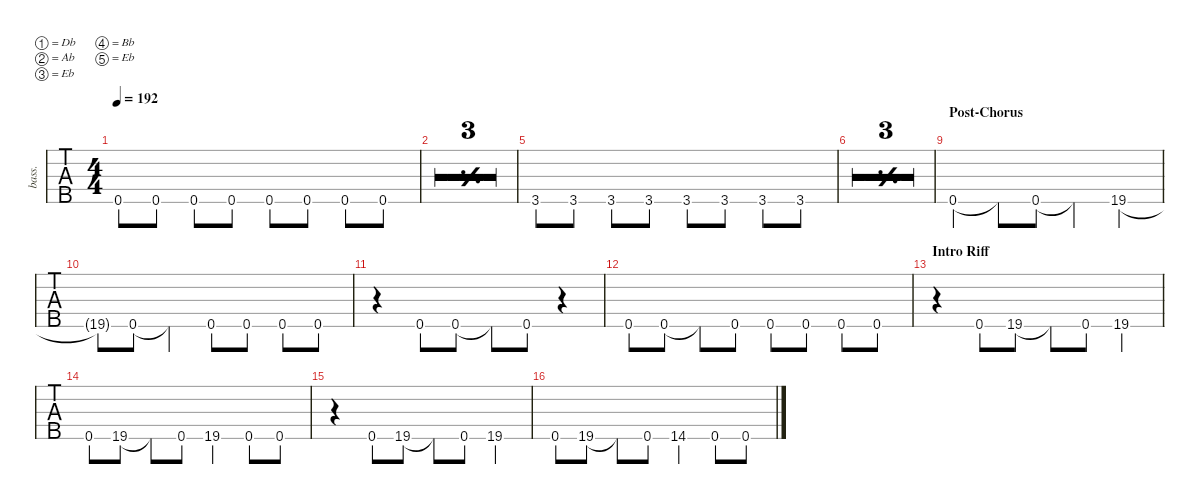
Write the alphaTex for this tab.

\defaultSystemsLayout 4
\hideDynamics
\bracketExtendMode nobrackets
\track ("Bass" "bass.") {multiBarRest instrument electricbassfinger}
\staff {tabs}
\tuning (Db2 Ab1 Eb1 Bb0 Eb0)
\ts (4 4)
\tempo 192
\clef f4
\ottava 8vb
\ks c
0.5{acc #}.8{dy mf beam Up} 0.5{acc #}.8{beam Up} 0.5{acc #}.8{beam Up} 0.5{acc #}.8{beam Up} 0.5{acc #}.8{beam Up} 0.5{acc #}.8{beam Up} 0.5{acc #}.8{beam Up} 0.5{acc #}.8{beam Up} |
\simile simple
|
|
|
\simile none
3.5{acc #}.8{beam Up} 3.5{acc #}.8{beam Up} 3.5{acc #}.8{beam Up} 3.5{acc #}.8{beam Up} 3.5{acc #}.8{beam Up} 3.5{acc #}.8{beam Up} 3.5{acc #}.8{beam Up} 3.5{acc #}.8{beam Up} |
\simile simple
|
|
|
\section ("" "Post-Chorus")
\simile none
0.5{acc #}.4{beam Up} 0.5{t acc #}.8{beam Up} 0.5{acc #}.8{beam Up} 0.5{t acc #}.4{beam Up} 19.5{acc #}.4{beam Down} |
19.5{t acc #}.8{beam Up} 0.5{acc #}.8{beam Up} 0.5{t acc #}.4{beam Up} 0.5{acc #}.8{beam Up} 0.5{acc #}.8{beam Up} 0.5{acc #}.8{beam Up} 0.5{acc #}.8{beam Up} |
r.4{beam Down} 0.5{acc #}.8{beam Up} 0.5{acc #}.8{beam Up} 0.5{t acc #}.8{beam Up} 0.5{acc #}.8{beam Up} r.4{beam Down} |
0.5{acc #}.8{beam Up} 0.5{acc #}.8{beam Up} 0.5{t acc #}.8{beam Up} 0.5{acc #}.8{beam Up} 0.5{acc #}.8{beam Up} 0.5{acc #}.8{beam Up} 0.5{acc #}.8{beam Up} 0.5{acc #}.8{beam Up} |
\section ("" "Intro Riff")
r.4{beam Down} 0.5{acc #}.8{beam Up} 19.5{acc #}.8{beam Up} 19.5{t acc #}.8{beam Up} 0.5{acc #}.8{beam Up} 19.5{acc #}.4{beam Down} |
0.5{acc #}.8{beam Up} 19.5{acc #}.8{beam Up} 19.5{t acc #}.8{beam Up} 0.5{acc #}.8{beam Up} 19.5{acc #}.4{beam Down} 0.5{acc #}.8{beam Up} 0.5{acc #}.8{beam Up} |
r.4{beam Down} 0.5{acc #}.8{beam Up} 19.5{acc #}.8{beam Up} 19.5{t acc #}.8{beam Up} 0.5{acc #}.8{beam Up} 19.5{acc #}.4{beam Down} |
0.5{acc #}.8{beam Up} 19.5{acc #}.8{beam Up} 19.5{t acc #}.8{beam Up} 0.5{acc #}.8{beam Up} 14.5.4{beam Down} 0.5{acc #}.8{beam Up} 0.5{acc #}.8{beam Up}
